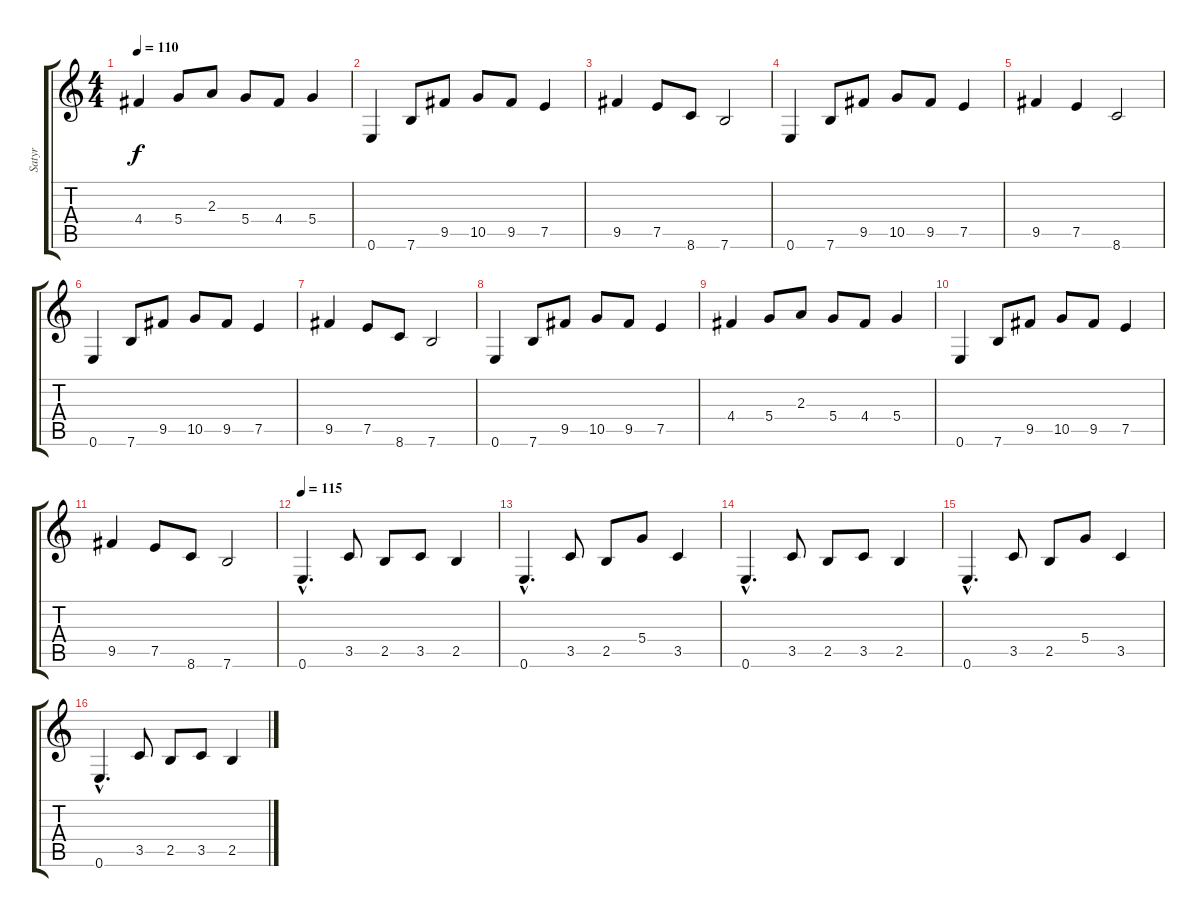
\track ("Satyr" "Satyr") {instrument distortionguitar}
\staff {score tabs}
\tuning (E4 B3 G3 D3 A2 E2) {hide}
\ts (4 4)
\tempo 110
\clef g2
\ks c
4.4.4{dy f} 5.4.8 2.3.8 5.4.8 4.4.8 5.4.4 |
0.6.4 7.6.8 9.5.8 10.5.8 9.5.8 7.5.4 |
9.5.4 7.5.8 8.6.8 7.6.2 |
0.6.4 7.6.8 9.5.8 10.5.8 9.5.8 7.5.4 |
9.5.4 7.5.4 8.6.2 |
0.6.4 7.6.8 9.5.8 10.5.8 9.5.8 7.5.4 |
9.5.4 7.5.8 8.6.8 7.6.2 |
0.6.4 7.6.8 9.5.8 10.5.8 9.5.8 7.5.4 |
4.4.4 5.4.8 2.3.8 5.4.8 4.4.8 5.4.4 |
0.6.4 7.6.8 9.5.8 10.5.8 9.5.8 7.5.4 |
9.5.4 7.5.8 8.6.8 7.6.2 |
\tempo 115
0.6{hac}.4{d} 3.5.8 2.5.8 3.5.8 2.5.4 |
0.6{hac}.4{d} 3.5.8 2.5.8 5.4.8 3.5.4 |
0.6{hac}.4{d} 3.5.8 2.5.8 3.5.8 2.5.4 |
0.6{hac}.4{d} 3.5.8 2.5.8 5.4.8 3.5.4 |
0.6{hac}.4{d} 3.5.8 2.5.8 3.5.8 2.5.4
